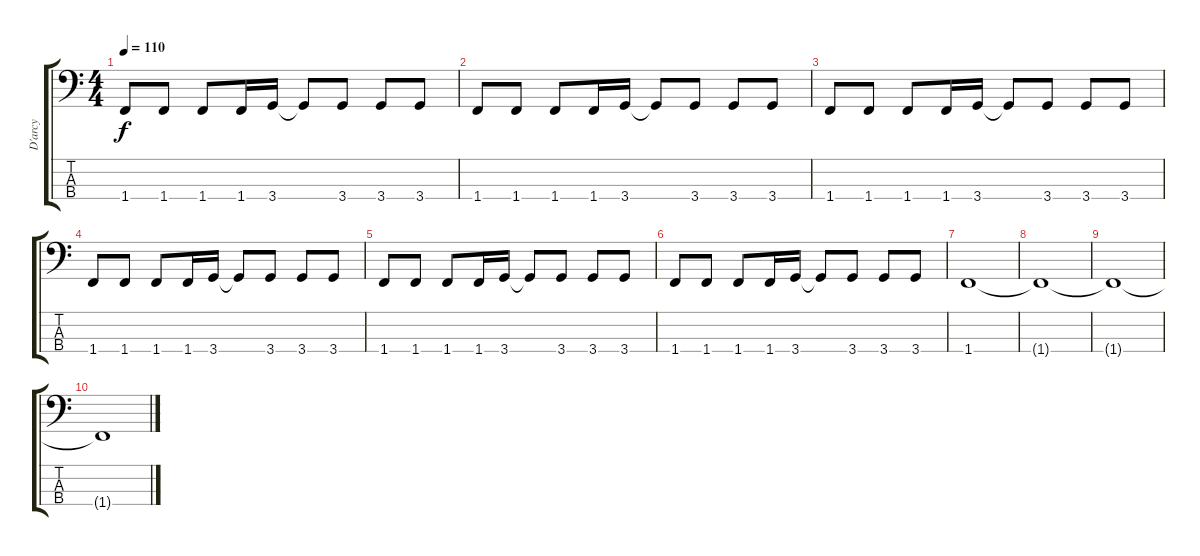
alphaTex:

\track ("D'arcy" "D'arcy") {instrument electricbasspick}
\staff {score tabs}
\tuning (G2 D2 A1 E1) {hide}
\ts (4 4)
\tempo 110
\clef f4
\ks c
1.4.8{dy f} 1.4.8 1.4.8 1.4.16 3.4.16 3.4{t}.8 3.4.8 3.4.8 3.4.8 |
1.4.8 1.4.8 1.4.8 1.4.16 3.4.16 3.4{t}.8 3.4.8 3.4.8 3.4.8 |
1.4.8 1.4.8 1.4.8 1.4.16 3.4.16 3.4{t}.8 3.4.8 3.4.8 3.4.8 |
1.4.8 1.4.8 1.4.8 1.4.16 3.4.16 3.4{t}.8 3.4.8 3.4.8 3.4.8 |
1.4.8 1.4.8 1.4.8 1.4.16 3.4.16 3.4{t}.8 3.4.8 3.4.8 3.4.8 |
1.4.8 1.4.8 1.4.8 1.4.16 3.4.16 3.4{t}.8 3.4.8 3.4.8 3.4.8 |
1.4.1 |
1.4{t}.1 |
1.4{t}.1 |
1.4{t}.1
